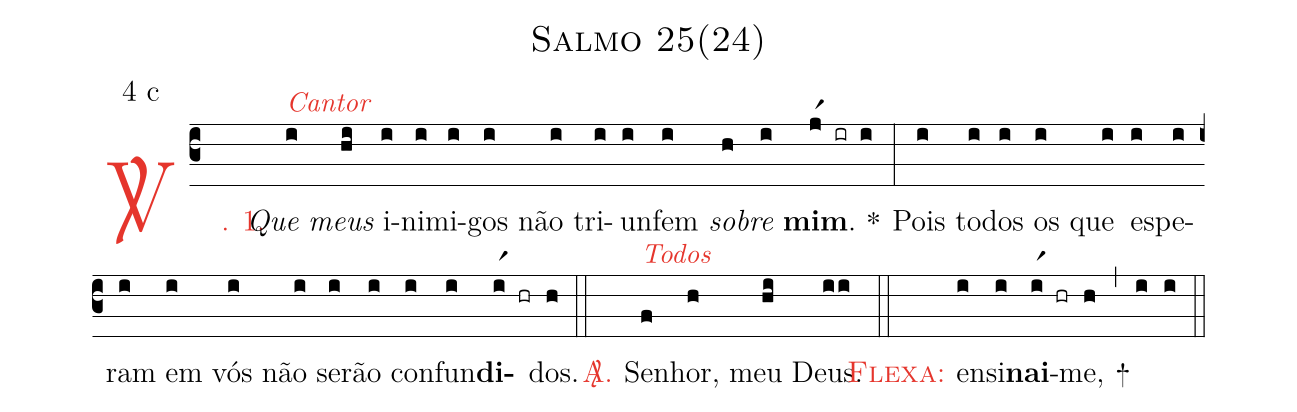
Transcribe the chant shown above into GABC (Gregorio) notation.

name: Salmo 25(24);
mode: 4;
mode-differentia: c;
%%
(c3)

<c><sp>V/</sp>. 1.</c>() <i>Que</i><alt>\textcolor{gregoriocolor}{Cantor}</alt>(i) <i>meus</i>(hi) i(i)ni(i)mi(i)gos(i) não(i) tri(i)un(i)fem(i) <i>so</i>(h)<i>bre</i>(i) <b>mim</b>.(jr1 ir i) *(:) Pois(i) to(i)dos(i) os(i) que(i) es(i)pe(i)ram(i) em(i) vós(i) não(i) se(i)rão(i) con(i)fun(i)<b>di</b>(ir1 hr)dos.(h)

(::)

<nlba><c><sp>A/</sp>.</c>() Se<alt>\textcolor{gregoriocolor}{Todos}</alt>(f)nhor,(h) meu(hi) Deus.(ii)

(::)

<nlba><c><sc>Flexa</sc>:</c>() en</nlba>(i)si(i)<b>nai</b>-(ir1 hr)me,(h) +(,) (i) (i)

(::)
